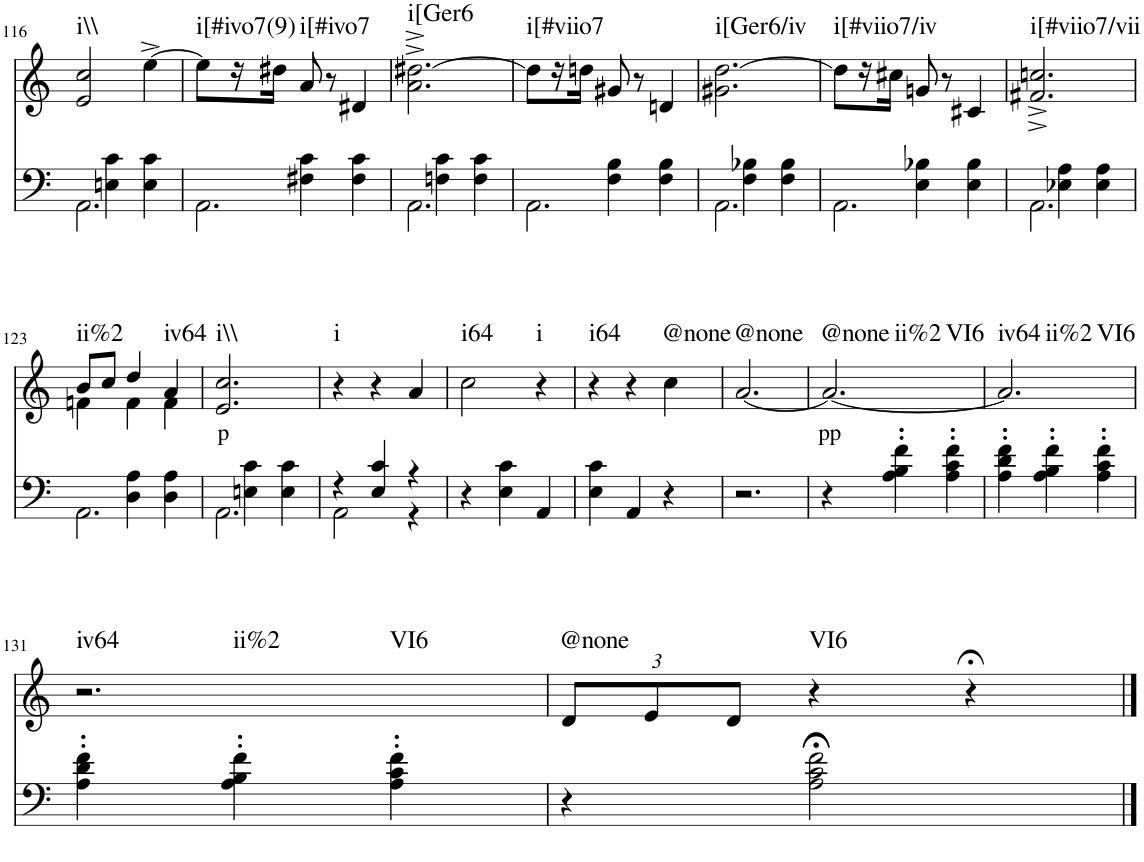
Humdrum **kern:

**kern	**kern	**text	**harte
*part2	*part1	*part1	*part1
*staff2	*staff1	*staff1	*
*I"Piano	*I"Piano	*	*
*I'Pno	*I'Pno	*	*
!!LO:PB:g=z
*clefF4	*clefG2	*	*
*k[]	*k[]	*	*
*M3/4	*M3/4	*	*
=116	=116	=116	=116
*^	*	*	*
!	!	!	!	!LO:H:kt=i\\
4ryy	2.AA\	2e/ 2cc/	.	N
4En\ 4c\	.	.	.	.
4E\ 4c\	.	[4ee^\	.	.
=117	=117	=117	=117	=117
!	!	!	!	!LO:H:kt=i[#ivo7(9)
4ryy	2.AA\	8ee\L]	.	N
.	.	16r	.	.
.	.	16dd#X\JJ	.	.
!	!	!	!	!LO:H:kt=i[#ivo7
4F#X\ 4c\	.	8a/	.	N
.	.	8r	.	.
4F#\ 4c\	.	4d#X/	.	.
=118	=118	=118	=118	=118
!	!	!	!	!LO:H:kt=i[Ger6
4ryy	2.AA\	2.a\^ [2.dd#X\^	.	N
4Fn\ 4c\	.	.	.	.
4F\ 4c\	.	.	.	.
=119	=119	=119	=119	=119
!	!	!	!	!LO:H:kt=i[#viio7
4ryy	2.AA\	8dd#\L]	.	N
.	.	16r	.	.
.	.	16ddn\JJ	.	.
4F\ 4B\	.	8g#X/	.	.
.	.	8r	.	.
4F\ 4B\	.	4dn/	.	.
=120	=120	=120	=120	=120
!	!	!	!	!LO:H:kt=i[Ger6/iv
4ryy	2.AA\	2.g#X\ [2.dd\	.	N
4F\ 4B-X\	.	.	.	.
4F\ 4B-\	.	.	.	.
=121	=121	=121	=121	=121
!	!	!	!	!LO:H:kt=i[#viio7/iv
4ryy	2.AA\	8dd\L]	.	N
.	.	16r	.	.
.	.	16cc#X\JJ	.	.
4E\ 4B-X\	.	8gn/	.	.
.	.	8r	.	.
4E\ 4B-\	.	4c#X/	.	.
=122	=122	=122	=122	=122
!	!	!	!	!LO:H:kt=i[#viio7/vii
4ryy	2.AA\	2.f#X/^ 2.ccn/^	.	N
4E-X\ 4A\	.	.	.	.
4E-\ 4A\	.	.	.	.
!!LO:LB:g=z
=123	=123	=123	=123	=123
*	*	*^	*	*
!	!	!	!	!	!LO:H:kt=ii%2
4ryy	2.AA\	8b/L	4fn\	.	N
.	.	8cc/J	.	.	.
4D\ 4A\	.	4dd/	4f\	.	.
!	!	!	!	!	!LO:H:kt=iv64
4D\ 4A\	.	4a/	4f\	.	N
=124	=124	=124	=124	=124	=124
!	!	!	!	!LO:LY:b	!LO:H:kt=i\\
*	*	*v	*v	*	*
4ryy	2.AA\	2.e/ 2.cc/	p	N
4En\ 4c\	.	.	.	.
4E\ 4c\	.	.	.	.
=125	=125	=125	=125	=125
!	!	!	!	!LO:H:kt=i
4r	2AA\	4r	.	N
4E/ 4c/	.	4r	.	.
4r	4r	4a/	.	.
=126	=126	=126	=126	=126
!	!	!	!	!LO:H:kt=i64
*v	*v	*	*	*
4r	2cc\	.	N
4E\ 4c\	.	.	.
!	!	!	!LO:H:kt=i
4AA/	4r	.	N
=127	=127	=127	=127
!	!	!	!LO:H:kt=i64
4E\ 4c\	4r	.	N
4AA/	4r	.	.
!	!	!	!LO:H:kt=@none
4r	4cc\	.	N
=128	=128	=128	=128
!	!	!	!LO:H:kt=@none
2.r	[2.a/	.	N
=129	=129	=129	=129
!	!	!LO:LY:b	!LO:H:n=1:kt=@none
!	!	!	!LO:H:n=2:kt=ii%2
!	!	!	!LO:H:n=3:kt=VI6
4r	2.a/_	pp	N N N
4A\' 4B\' 4f\'	.	.	.
4A\' 4c\' 4f\'	.	.	.
=130	=130	=130	=130
!	!	!	!LO:H:n=1:kt=iv64
!	!	!	!LO:H:n=2:kt=ii%2
!	!	!	!LO:H:n=3:kt=VI6
4A\' 4d\' 4f\'	2.a/]	.	N N N
4A\' 4B\' 4f\'	.	.	.
4A\' 4c\' 4f\'	.	.	.
!!LO:LB:g=z
=131	=131	=131	=131
!	!	!	!LO:H:n=1:kt=iv64
!	!	!	!LO:H:n=2:kt=ii%2
!	!	!	!LO:H:n=3:kt=VI6
4A\' 4d\' 4f\'	2.r	.	N N N
4A\' 4B\' 4f\'	.	.	.
4A\' 4c\' 4f\'	.	.	.
=132	=132	=132	=132
*	*Xbrackettup	*	*
!	!	!	!LO:H:kt=@none
4r	12d/L	.	N
.	12e/	.	.
.	12d/J	.	.
!	!	!	!LO:H:kt=VI6
2A\;< 2c\;< 2f\;<	4r	.	N
.	4r;<	.	.
==	==	==	==
*-	*-	*-	*-
